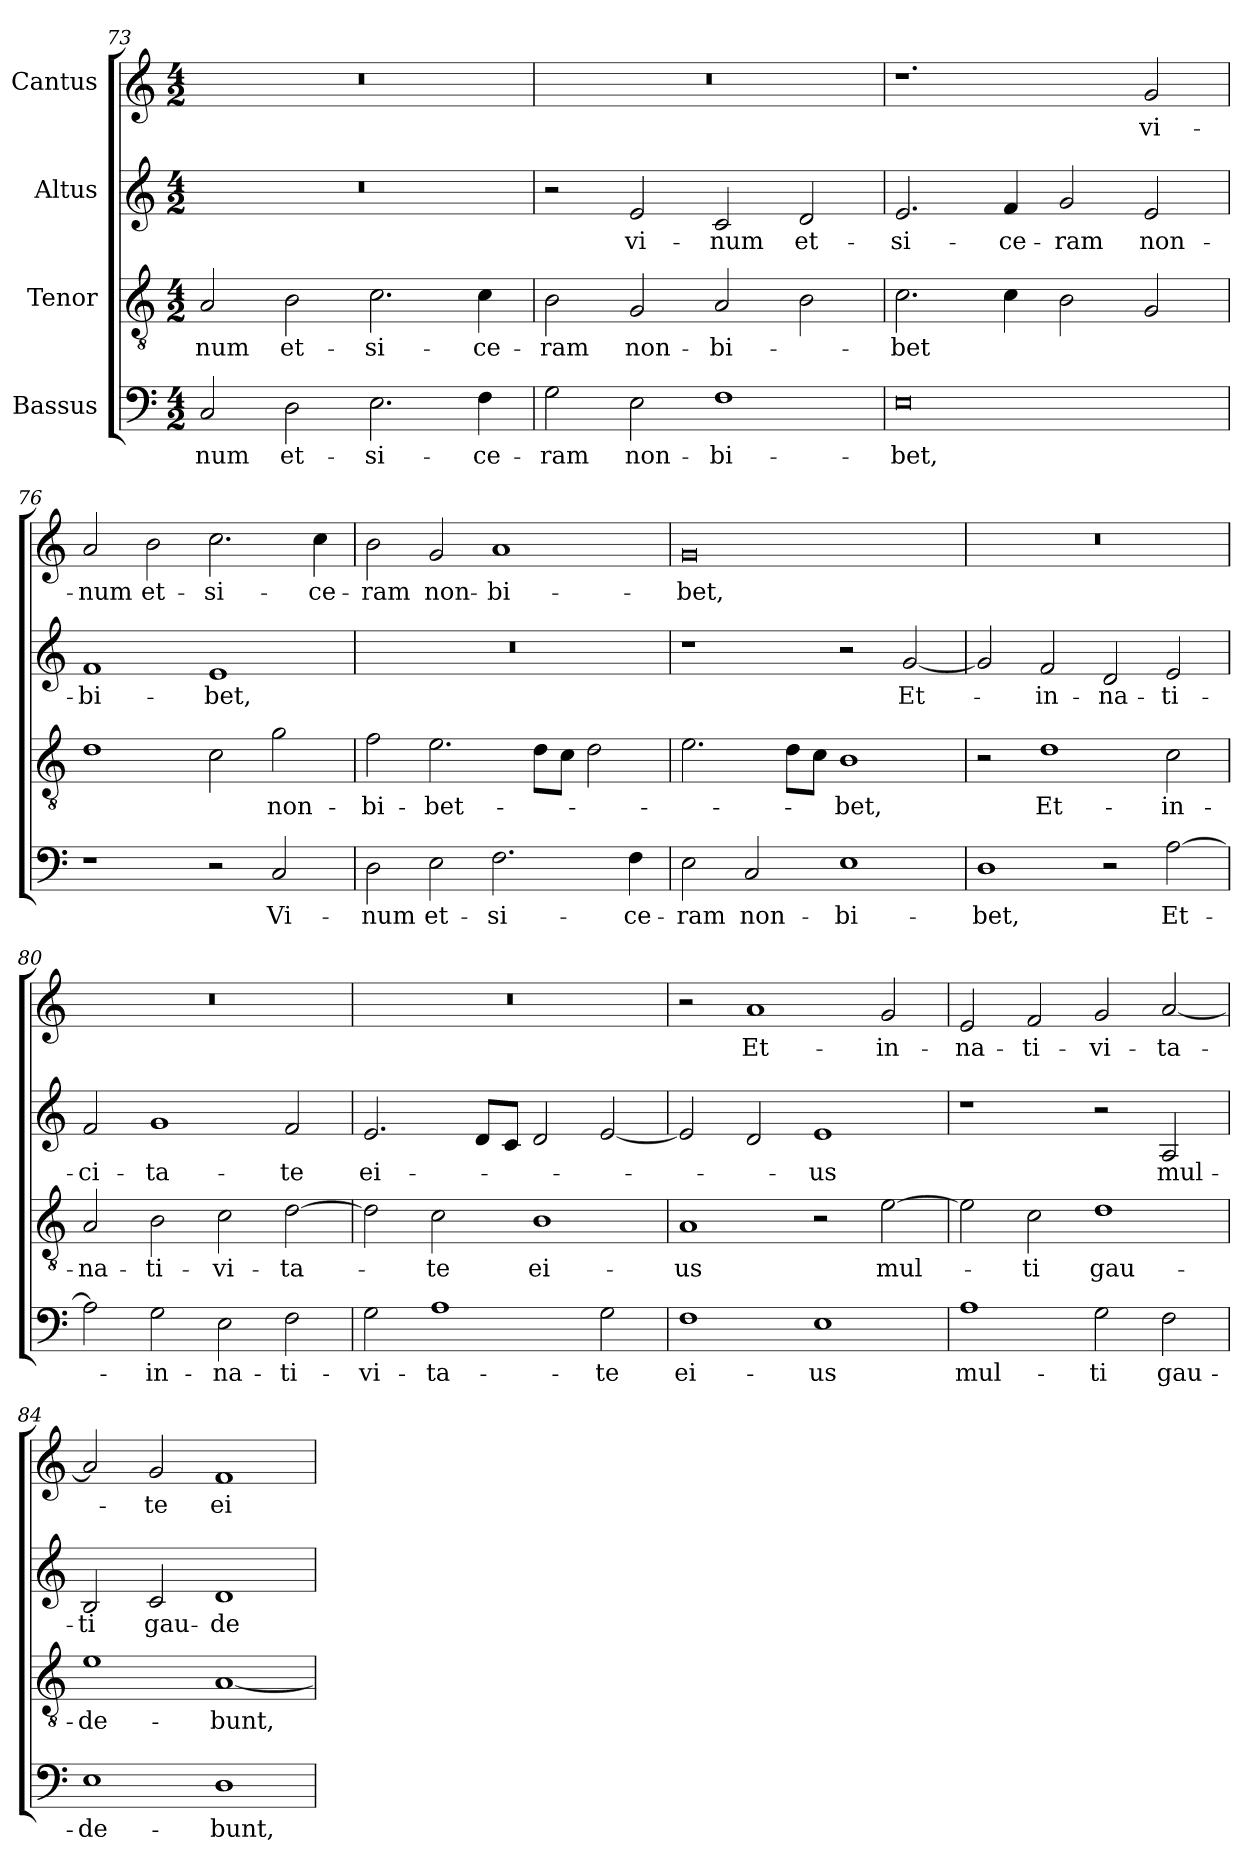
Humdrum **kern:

**kern	**text	**kern	**text	**kern	**text	**kern	**text
*part4	*part4	*part3	*part3	*part2	*part2	*part1	*part1
*staff4	*staff4	*staff3	*staff3	*staff2	*staff2	*staff1	*staff1
*I"Bassus	*	*I"Tenor	*	*I"Altus	*	*I"Cantus	*
*clefF4	*	*clefGv2	*	*clefG2	*	*clefG2	*
*k[]	*	*k[]	*	*k[]	*	*k[]	*
*M4/2	*	*M4/2	*	*M4/2	*	*M4/2	*
=73	=73	=73	=73	=73	=73	=73	=73
2C/	-num	2A/	-num	0r	.	0r	.
2D\	et-	2B\	et-	.	.	.	.
2.E\	si-	2.c\	si-	.	.	.	.
4F\	-ce-	4c\	-ce-	.	.	.	.
=74	=74	=74	=74	=74	=74	=74	=74
2G\	-ram	2B\	-ram	2r	.	0r	.
2E\	non-	2G/	non-	2e/	vi-	.	.
1F\	bi-	2A/	bi-	2c/	-num	.	.
.	.	2B\	.	2d/	et-	.	.
=75	=75	=75	=75	=75	=75	=75	=75
0E\	-bet,	2.c\	-bet	2.e/	si-	1.r	.
.	.	4c\	.	4f/	-ce-	.	.
.	.	2B\	.	2g/	-ram	.	.
.	.	2G/	.	2e/	non-	2g/	vi-
=76	=76	=76	=76	=76	=76	=76	=76
1r	.	1d\	.	1f/	bi-	2a/	-num
.	.	.	.	.	.	2b\	et-
2r	.	2c\	.	1e/	-bet,	2.cc\	si-
2C/	Vi-	2g\	non-	.	.	.	.
.	.	.	.	.	.	4cc\	-ce-
=77	=77	=77	=77	=77	=77	=77	=77
2D\	-num	2f\	bi-	0r	.	2b\	-ram
2E\	et-	2.e\	-bet-	.	.	2g/	non-
2.F\	si-	.	.	.	.	1a/	bi-
.	.	8d\L	.	.	.	.	.
.	.	8c\J	.	.	.	.	.
.	.	2d\	.	.	.	.	.
4F\	-ce-	.	.	.	.	.	.
=78	=78	=78	=78	=78	=78	=78	=78
2E\	-ram	2.e\	.	1r	.	0g/	-bet,
2C/	non-	.	.	.	.	.	.
.	.	8d\L	.	.	.	.	.
.	.	8c\J	.	.	.	.	.
1E\	bi-	1B\	-bet,	2r	.	.	.
.	.	.	.	[2g/	Et-	.	.
=79	=79	=79	=79	=79	=79	=79	=79
1D\	-bet,	2r	.	2g/]	.	0r	.
.	.	1d\	Et-	2f/	in-	.	.
2r	.	.	.	2d/	na-	.	.
[2A\	Et-	2c\	in-	2e/	-ti-	.	.
=80	=80	=80	=80	=80	=80	=80	=80
2A\]	.	2A/	na-	2f/	-ci-	0r	.
2G\	in-	2B\	-ti-	1g/	-ta-	.	.
2E\	na-	2c\	-vi-	.	.	.	.
2F\	-ti-	[2d\	-ta-	2f/	-te	.	.
=81	=81	=81	=81	=81	=81	=81	=81
2G\	-vi-	2d\]	.	2.e/	ei-	0r	.
1A\	-ta-	2c\	-te	.	.	.	.
.	.	.	.	8d/L	.	.	.
.	.	.	.	8c/J	.	.	.
.	.	1B\	ei-	2d/	.	.	.
2G\	-te	.	.	[2e/	.	.	.
=82	=82	=82	=82	=82	=82	=82	=82
1F\	ei-	1A/	-us	2e/]	.	2r	.
.	.	.	.	2d/	.	1a/	Et-
1E\	-us	2r	.	1e/	-us	.	.
.	.	[2e\	mul-	.	.	2g/	in-
=83	=83	=83	=83	=83	=83	=83	=83
1A\	mul-	2e\]	.	1r	.	2e/	na-
.	.	2c\	-ti	.	.	2f/	-ti-
2G\	-ti	1d\	gau-	2r	.	2g/	-vi-
2F\	gau-	.	.	2A/	mul-	[2a/	-ta-
=84	=84	=84	=84	=84	=84	=84	=84
1E\	-de-	1e\	-de-	2B/	-ti	2a/]	.
.	.	.	.	2c/	gau-	2g/	-te
1D\	-bunt,	[1A/	-bunt,	1d/	-de-	1f/	ei-
=	=	=	=	=	=	=	=
*-	*-	*-	*-	*-	*-	*-	*-
